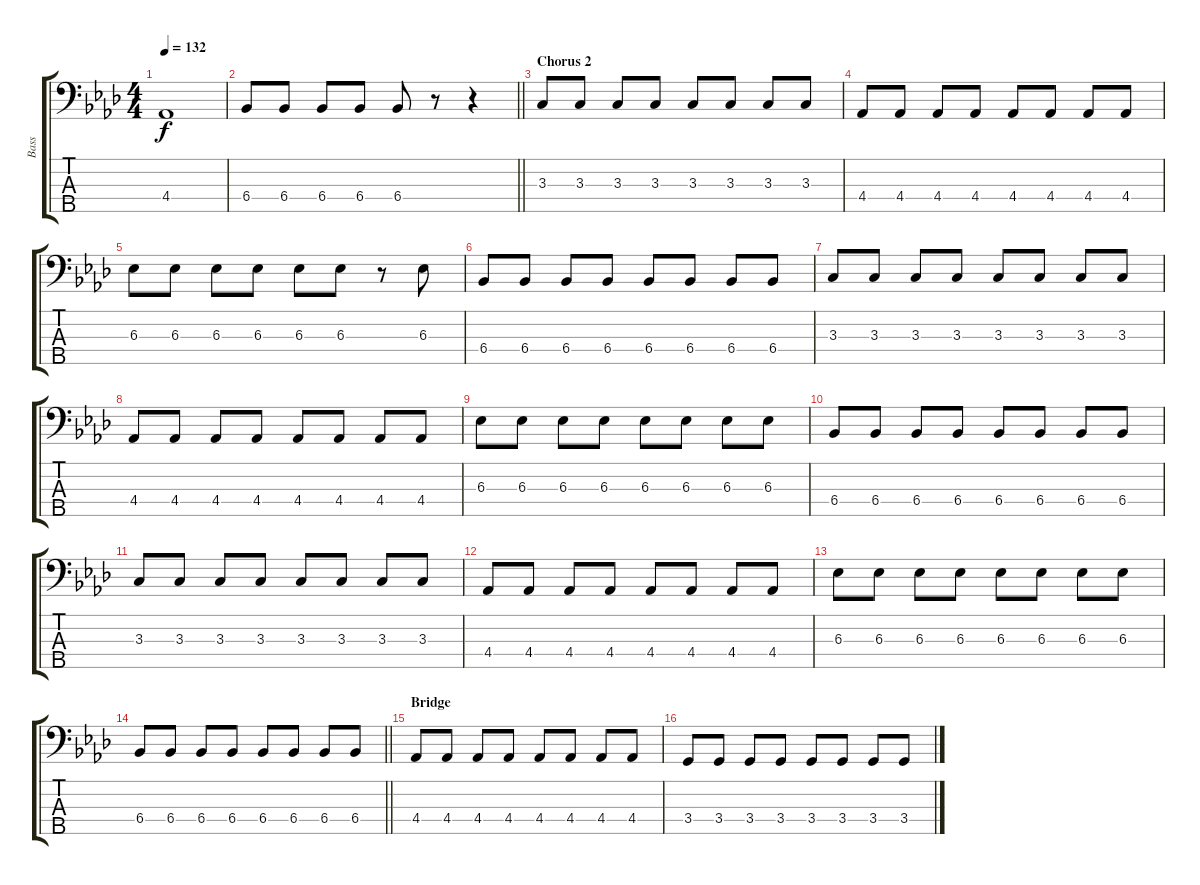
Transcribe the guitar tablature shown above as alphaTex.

\track ("Bass" "Bass") {instrument electricbasspick}
\staff {score tabs}
\tuning (G2 D2 A1 E1 B0) {hide}
\ts (4 4)
\tempo 132
\clef f4
\ks ab
4.4.1{dy f} |
\barLineRight lightlight
6.4.8 6.4.8 6.4.8 6.4.8 6.4.8 r.8 r.4 |
\section ("" "Chorus 2")
3.3.8 3.3.8 3.3.8 3.3.8 3.3.8 3.3.8 3.3.8 3.3.8 |
4.4.8 4.4.8 4.4.8 4.4.8 4.4.8 4.4.8 4.4.8 4.4.8 |
6.3.8 6.3.8 6.3.8 6.3.8 6.3.8 6.3.8 r.8 6.3.8 |
6.4.8 6.4.8 6.4.8 6.4.8 6.4.8 6.4.8 6.4.8 6.4.8 |
3.3.8 3.3.8 3.3.8 3.3.8 3.3.8 3.3.8 3.3.8 3.3.8 |
4.4.8 4.4.8 4.4.8 4.4.8 4.4.8 4.4.8 4.4.8 4.4.8 |
6.3.8 6.3.8 6.3.8 6.3.8 6.3.8 6.3.8 6.3.8 6.3.8 |
6.4.8 6.4.8 6.4.8 6.4.8 6.4.8 6.4.8 6.4.8 6.4.8 |
3.3.8 3.3.8 3.3.8 3.3.8 3.3.8 3.3.8 3.3.8 3.3.8 |
4.4.8 4.4.8 4.4.8 4.4.8 4.4.8 4.4.8 4.4.8 4.4.8 |
6.3.8 6.3.8 6.3.8 6.3.8 6.3.8 6.3.8 6.3.8 6.3.8 |
\barLineRight lightlight
6.4.8 6.4.8 6.4.8 6.4.8 6.4.8 6.4.8 6.4.8 6.4.8 |
\section ("" "Bridge")
4.4.8 4.4.8 4.4.8 4.4.8 4.4.8 4.4.8 4.4.8 4.4.8 |
3.4.8 3.4.8 3.4.8 3.4.8 3.4.8 3.4.8 3.4.8 3.4.8
